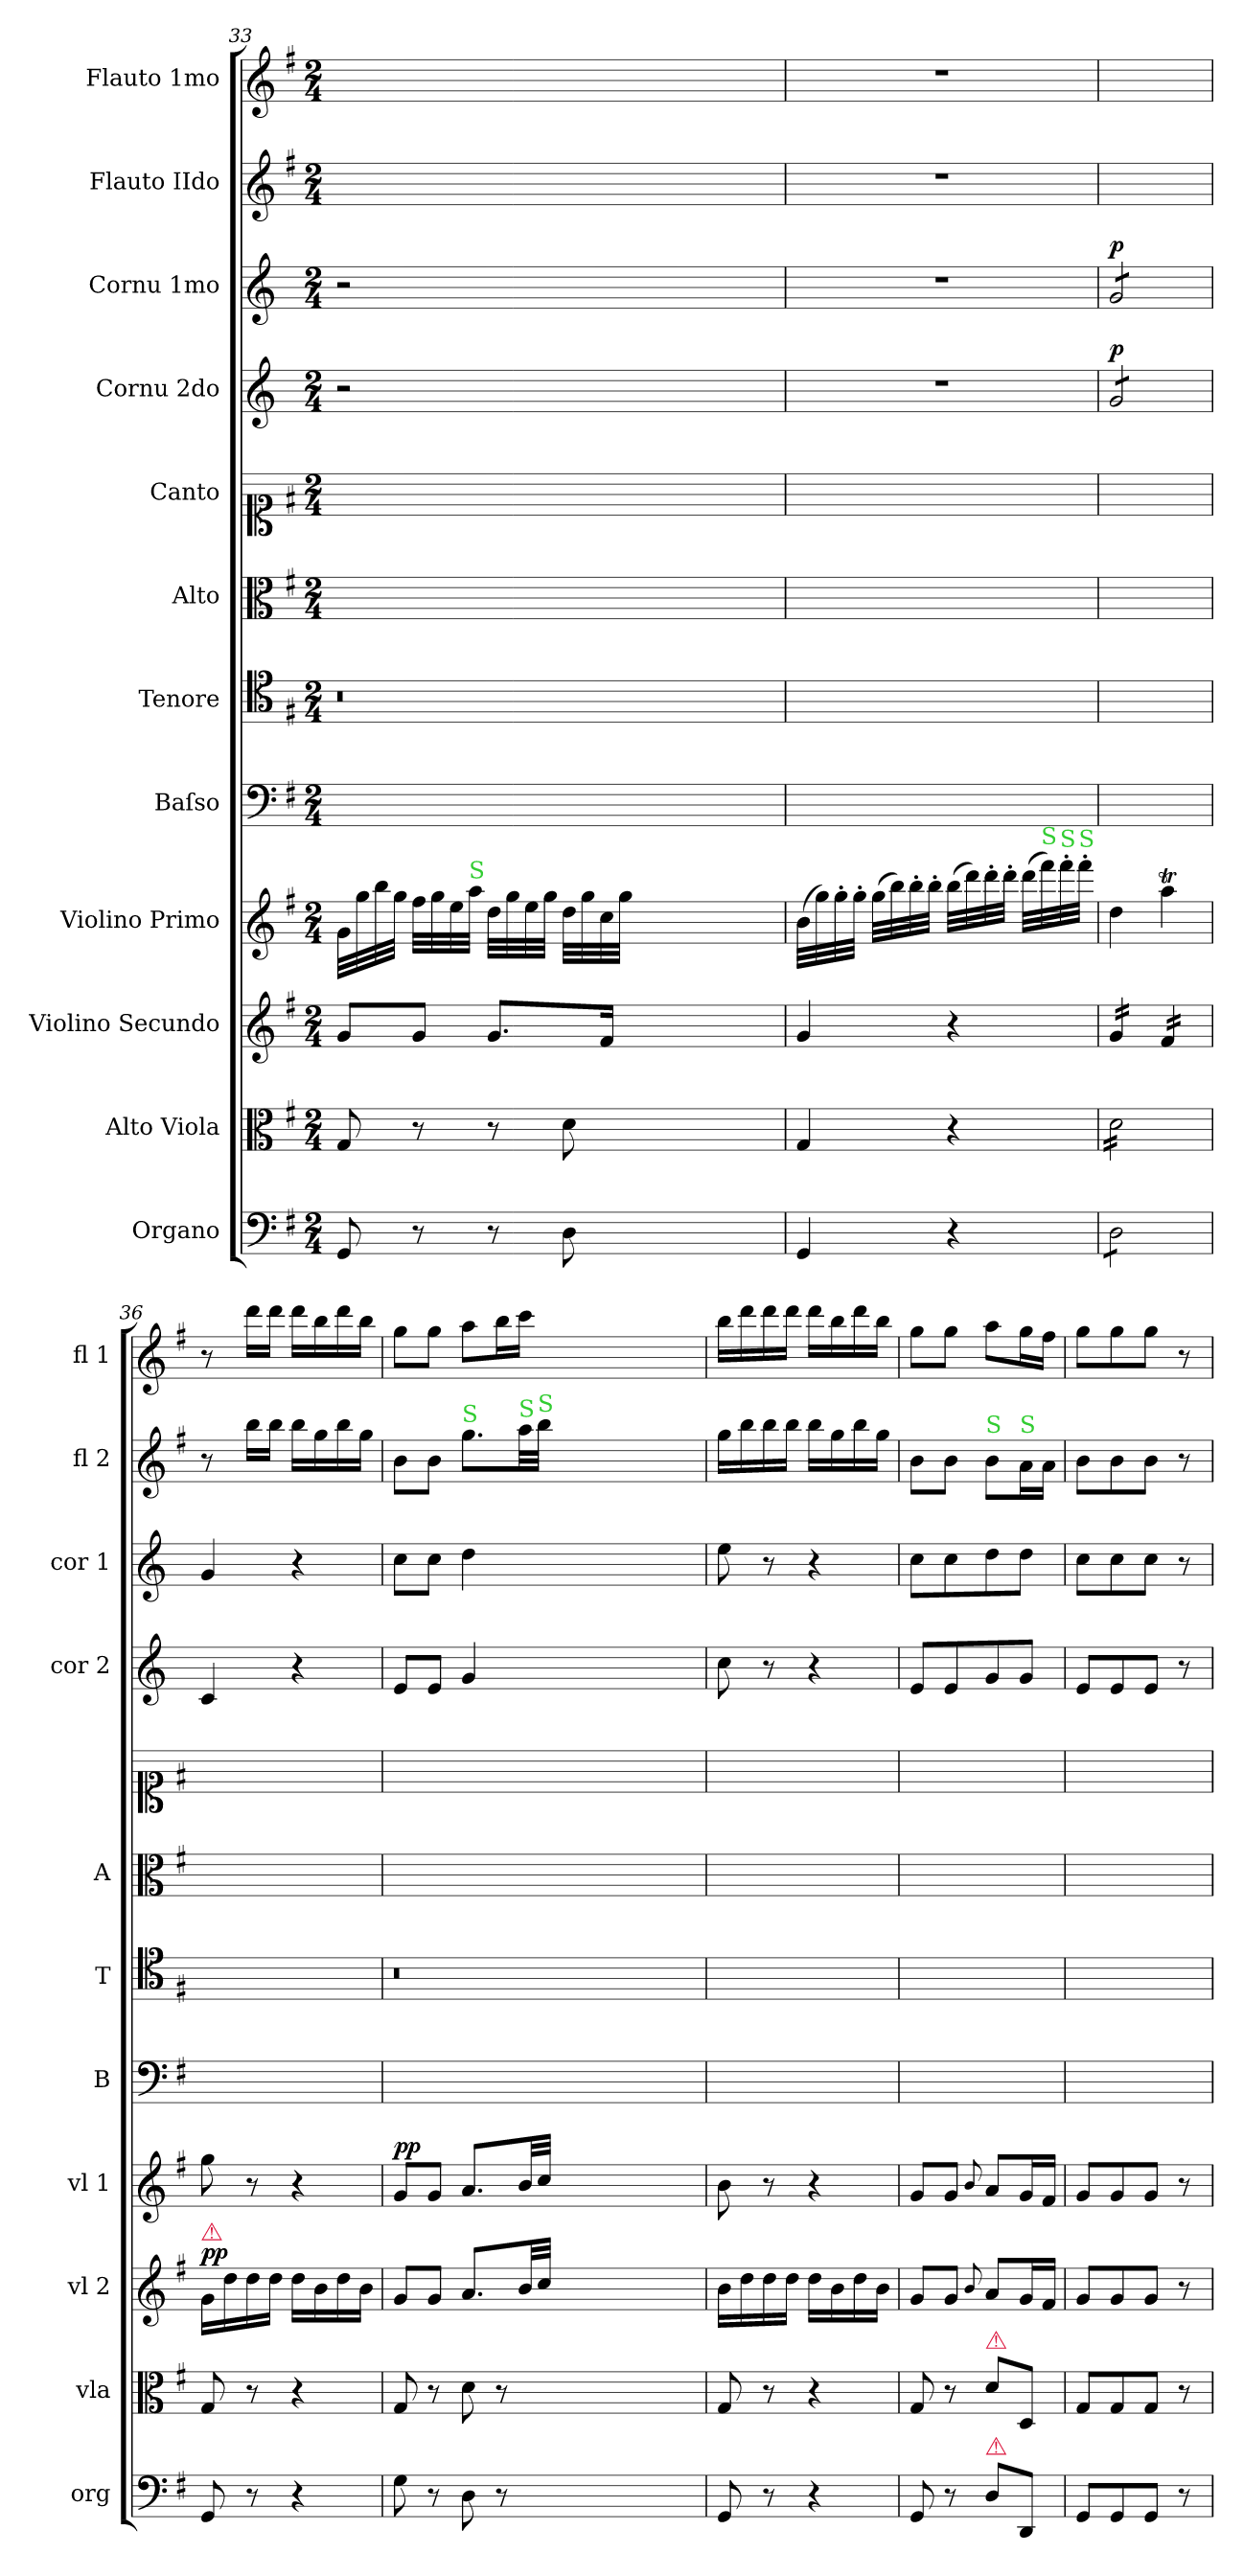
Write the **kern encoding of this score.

**kern	**kern	**kern	**dynam	**kern	**dynam	**kern	**kern	**kern	**kern	**kern	**dynam	**kern	**dynam	**kern	**kern
*part12	*part11	*part10	*part10	*part9	*part9	*part8	*part7	*part6	*part5	*part4	*part4	*part3	*part3	*part2	*part1
*staff12	*staff11	*staff10	*staff10	*staff9	*staff9	*staff8	*staff7	*staff6	*staff5	*staff4	*staff4	*staff3	*staff3	*staff2	*staff1
*I"Organo	*I"Alto Viola	*I"Violino Secundo	*	*I"Violino Primo	*	*I"Baſso	*I"Tenore	*I"Alto	*I"Canto	*I"Cornu 2do	*	*I"Cornu 1mo	*	*I"Flauto IIdo	*I"Flauto 1mo
*I'org	*I'vla	*I'vl 2	*	*I'vl 1	*	*I'B	*I'T	*I'A	*	*I'cor 2	*	*I'cor 1	*	*I'fl 2	*I'fl 1
*clefF4	*clefC3	*clefG2	*	*clefG2	*	*clefF4	*clefC4	*clefC3	*clefC1	*clefG2	*	*clefG2	*	*clefG2	*clefG2
*	*	*	*	*	*	*	*	*	*	*ITrd3c5	*	*ITrd3c5	*	*	*
*k[f#]	*k[f#]	*k[f#]	*	*k[f#]	*	*k[f#]	*k[f#]	*k[f#]	*k[f#]	*k[f#]	*	*k[f#]	*	*k[f#]	*k[f#]
*G:	*G:	*G:	*	*G:	*	*G:	*G:	*G:	*G:	*G:	*	*G:	*	*G:	*G:
*M2/4	*M2/4	*M2/4	*	*M2/4	*	*M2/4	*M2/4	*M2/4	*M2/4	*M2/4	*	*M2/4	*	*M2/4	*M2/4
=33	=33	=33	=33	=33	=33	=33	=33	=33	=33	=33	=33	=33	=33	=33	=33
8GG/	8G/	8g/L	.	32g\LLL	.	2ryy	0r	2ryy	2ryy	2r	.	2r	.	0ryy	0ryy
.	.	.	.	32gg\	.	.	.	.	.	.	.	.	.	.	.
.	.	.	.	32bb\	.	.	.	.	.	.	.	.	.	.	.
.	.	.	.	32gg\JJJ	.	.	.	.	.	.	.	.	.	.	.
8r	8r	8g/J	.	32ff#\LLL	.	.	.	.	.	.	.	.	.	.	.
.	.	.	.	32gg\	.	.	.	.	.	.	.	.	.	.	.
.	.	.	.	32ee\	.	.	.	.	.	.	.	.	.	.	.
!	!	!	!	!LO:TX:a:color=limegreen:t=S	!	!	!	!	!	!	!	!	!	!	!
.	.	.	.	32aa\JJJ	.	.	.	.	.	.	.	.	.	.	.
8r	8r	8.g/L	.	32dd\LLL	.	.	.	.	.	.	.	.	.	.	.
.	.	.	.	32gg\	.	.	.	.	.	.	.	.	.	.	.
.	.	.	.	32ee\	.	.	.	.	.	.	.	.	.	.	.
.	.	.	.	32gg\JJJ	.	.	.	.	.	.	.	.	.	.	.
8D\	8d\	.	.	32dd\LLL	.	.	.	.	.	.	.	.	.	.	.
.	.	.	.	32gg\	.	.	.	.	.	.	.	.	.	.	.
.	.	16f#/Jk	.	32cc\	.	.	.	.	.	.	.	.	.	.	.
.	.	.	.	32gg\JJJ	.	.	.	.	.	.	.	.	.	.	.
1.ryy	1.ryy	1.ryy	.	1.ryy	.	1.ryy	.	1.ryy	1.ryy	1.ryy	.	1.ryy	.	.	.
=34	=34	=34	=34	=34	=34	=34	=34	=34	=34	=34	=34	=34	=34	=34	=34
!	!	!	!	!	!	!	!	!	!	!	!	!	!	!LO:N:vis=1	!LO:N:vis=1
4GG/	4G/	4g/	.	(>32b\LLL	.	2ryy	2ryy	2ryy	2ryy	2r	.	2r	.	2r	2r
.	.	.	.	32gg\)	.	.	.	.	.	.	.	.	.	.	.
.	.	.	.	32gg'\	.	.	.	.	.	.	.	.	.	.	.
.	.	.	.	32gg'\JJJ	.	.	.	.	.	.	.	.	.	.	.
.	.	.	.	(>32gg\LLL	.	.	.	.	.	.	.	.	.	.	.
.	.	.	.	32bb\)	.	.	.	.	.	.	.	.	.	.	.
.	.	.	.	32bb'\	.	.	.	.	.	.	.	.	.	.	.
.	.	.	.	32bb'\JJJ	.	.	.	.	.	.	.	.	.	.	.
4r	4r	4r	.	(>32bb\LLL	.	.	.	.	.	.	.	.	.	.	.
.	.	.	.	32ddd\)	.	.	.	.	.	.	.	.	.	.	.
.	.	.	.	32ddd'\	.	.	.	.	.	.	.	.	.	.	.
.	.	.	.	32ddd'\JJJ	.	.	.	.	.	.	.	.	.	.	.
.	.	.	.	(>32ddd\LLL	.	.	.	.	.	.	.	.	.	.	.
!	!	!	!	!LO:TX:a:color=limegreen:t=S	!	!	!	!	!	!	!	!	!	!	!
.	.	.	.	32fff#\)	.	.	.	.	.	.	.	.	.	.	.
!	!	!	!	!LO:TX:a:color=limegreen:t=S	!	!	!	!	!	!	!	!	!	!	!
.	.	.	.	32fff#'\	.	.	.	.	.	.	.	.	.	.	.
!	!	!	!	!LO:TX:a:color=limegreen:t=S	!	!	!	!	!	!	!	!	!	!	!
.	.	.	.	32fff#'\JJJ	.	.	.	.	.	.	.	.	.	.	.
=35	=35	=35	=35	=35	=35	=35	=35	=35	=35	=35	=35	=35	=35	=35	=35
!	!	!	!	!	!	!	!	!	!	!	!LO:DY:a	!	!LO:DY:a	!	!
*tremolo	*	*	*	*	*	*	*	*	*	*	*	*	*	*	*
*	*tremolo	*	*	*	*	*	*	*	*	*	*	*	*	*	*
*	*	*tremolo	*	*	*	*	*	*	*	*	*	*	*	*	*
*	*	*	*	*	*	*	*	*	*	*tremolo	*	*	*	*	*
*	*	*	*	*	*	*	*	*	*	*	*	*tremolo	*	*	*
8D\L	16d\LL	16g/LL	.	4dd\	.	2ryy	2ryy	2ryy	2ryy	8d/L	p	8d/L	p	2ryy	2ryy
.	16d\	16g/	.	.	.	.	.	.	.	.	.	.	.	.	.
8D\	16d\	16g/	.	.	.	.	.	.	.	8d/	.	8d/	.	.	.
.	16d\	16g/JJ	.	.	.	.	.	.	.	.	.	.	.	.	.
8D\	16d\	16f#/LL	.	4aaT\	.	.	.	.	.	8d/	.	8d/	.	.	.
.	16d\	16f#/	.	.	.	.	.	.	.	.	.	.	.	.	.
8D\J	16d\	16f#/	.	.	.	.	.	.	.	8d/J	.	8d/J	.	.	.
*	*	*	*	*	*	*	*	*	*	*	*	*Xtremolo	*	*	*
*	*	*	*	*	*	*	*	*	*	*Xtremolo	*	*	*	*	*
*Xtremolo	*	*	*	*	*	*	*	*	*	*	*	*	*	*	*
.	16d\JJ	16f#/JJ	.	.	.	.	.	.	.	.	.	.	.	.	.
*	*	*Xtremolo	*	*	*	*	*	*	*	*	*	*	*	*	*
*	*Xtremolo	*	*	*	*	*	*	*	*	*	*	*	*	*	*
=36	=36	=36	=36	=36	=36	=36	=36	=36	=36	=36	=36	=36	=36	=36	=36
!	!	!LO:TX:a:color=crimson:t=⚠	!	!	!	!	!	!	!	!	!	!	!	!	!
!	!	!	!LO:DY:a	!	!	!	!	!	!	!	!	!	!	!	!
8GG/	8G/	16g/LL	pp.	8gg\	.	2ryy	2ryy	2ryy	2ryy	4G/	.	4d/	.	8r	8r
.	.	16dd\	.	.	.	.	.	.	.	.	.	.	.	.	.
8r	8r	16dd\	.	8r	.	.	.	.	.	.	.	.	.	16bb\LL	16ddd\LL
.	.	16dd\JJ	.	.	.	.	.	.	.	.	.	.	.	16bb\JJ	16ddd\JJ
4r	4r	16dd\LL	.	4r	.	.	.	.	.	4r	.	4r	.	16bb\LL	16ddd\LL
.	.	16b\	.	.	.	.	.	.	.	.	.	.	.	16gg\	16bb\
.	.	16dd\	.	.	.	.	.	.	.	.	.	.	.	16bb\	16ddd\
.	.	16b\JJ	.	.	.	.	.	.	.	.	.	.	.	16gg\JJ	16bb\JJ
=37	=37	=37	=37	=37	=37	=37	=37	=37	=37	=37	=37	=37	=37	=37	=37
!	!	!	!	!	!LO:DY:a	!	!	!	!	!	!	!	!	!	!
8G\	8G/	8g/L	.	8g/L	pp	2ryy	0r	2ryy	2ryy	8B/L	.	8g\L	.	8b\L	8gg\L
8r	8r	8g/J	.	8g/J	.	.	.	.	.	8B/J	.	8g\J	.	8b\J	8gg\J
!	!	!	!	!	!	!	!	!	!	!	!	!	!	!LO:TX:a:color=limegreen:t=S	!
8D\	8d\	8.a/L	.	8.a/L	.	.	.	.	.	4d/	.	4a\	.	8.gg\L	8aa\L
8r	8r	.	.	.	.	.	.	.	.	.	.	.	.	.	16bb\L
!	!	!	!	!	!	!	!	!	!	!	!	!	!	!LO:TX:a:color=limegreen:t=S	!
.	.	32b/LL	.	32b/LL	.	.	.	.	.	.	.	.	.	32aa\LL	16ccc\JJ
!	!	!	!	!	!	!	!	!	!	!	!	!	!	!LO:TX:a:color=limegreen:t=S	!
.	.	32cc/JJJ	.	32cc/JJJ	.	.	.	.	.	.	.	.	.	32bb\JJJ	.
1.ryy	1.ryy	1.ryy	.	1.ryy	.	1.ryy	.	1.ryy	1.ryy	1.ryy	.	1.ryy	.	1.ryy	1.ryy
=38	=38	=38	=38	=38	=38	=38	=38	=38	=38	=38	=38	=38	=38	=38	=38
8GG/	8G/	16b\LL	.	8b\	.	2ryy	2ryy	2ryy	2ryy	8g\	.	8b\	.	16gg\LL	16bb\LL
.	.	16dd\	.	.	.	.	.	.	.	.	.	.	.	16bb\	16ddd\
8r	8r	16dd\	.	8r	.	.	.	.	.	8r	.	8r	.	16bb\	16ddd\
.	.	16dd\JJ	.	.	.	.	.	.	.	.	.	.	.	16bb\JJ	16ddd\JJ
4r	4r	16dd\LL	.	4r	.	.	.	.	.	4r	.	4r	.	16bb\LL	16ddd\LL
.	.	16b\	.	.	.	.	.	.	.	.	.	.	.	16gg\	16bb\
.	.	16dd\	.	.	.	.	.	.	.	.	.	.	.	16bb\	16ddd\
.	.	16b\JJ	.	.	.	.	.	.	.	.	.	.	.	16gg\JJ	16bb\JJ
=39	=39	=39	=39	=39	=39	=39	=39	=39	=39	=39	=39	=39	=39	=39	=39
8GG/	8G/	8g/L	.	8g/L	.	2ryy	2ryy	2ryy	2ryy	8B/L	.	8g\L	.	8b\L	8gg\L
8r	8r	8g/J	.	8g/J	.	.	.	.	.	8B/	.	8g\	.	8b\J	8gg\J
.	.	8qqb/	.	8qqb/	.	.	.	.	.	.	.	.	.	.	.
!	!	!	!	!	!	!	!	!	!	!	!	!	!	!LO:TX:a:color=limegreen:t=S	!
!	!LO:TX:a:color=crimson:t=⚠	!	!	!	!	!	!	!	!	!	!	!	!	!	!
!LO:TX:a:color=crimson:t=⚠	!	!	!	!	!	!	!	!	!	!	!	!	!	!	!
8D\L	8d\L	8a/L	.	8a/L	.	.	.	.	.	8d/	.	8a\	.	8b\L	8aa\L
!	!	!	!	!	!	!	!	!	!	!	!	!	!	!LO:TX:a:color=limegreen:t=S	!
8DD/J	8D/J	16g/L	.	16g/L	.	.	.	.	.	8d/J	.	8a\J	.	16a\L	16gg\L
.	.	16f#/JJ	.	16f#/JJ	.	.	.	.	.	.	.	.	.	16a\JJ	16ff#\JJ
=40	=40	=40	=40	=40	=40	=40	=40	=40	=40	=40	=40	=40	=40	=40	=40
8GG/L	8G/L	8g/L	.	8g/L	.	2ryy	2ryy	2ryy	2ryy	8B/L	.	8g\L	.	8b\L	8gg\L
8GG/	8G/	8g/	.	8g/	.	.	.	.	.	8B/	.	8g\	.	8b\	8gg\
8GG/J	8G/J	8g/J	.	8g/J	.	.	.	.	.	8B/J	.	8g\J	.	8b\J	8gg\J
8r	8r	8r	.	8r	.	.	.	.	.	8r	.	8r	.	8r	8r
=	=	=	=	=	=	=	=	=	=	=	=	=	=	=	=
*-	*-	*-	*-	*-	*-	*-	*-	*-	*-	*-	*-	*-	*-	*-	*-
